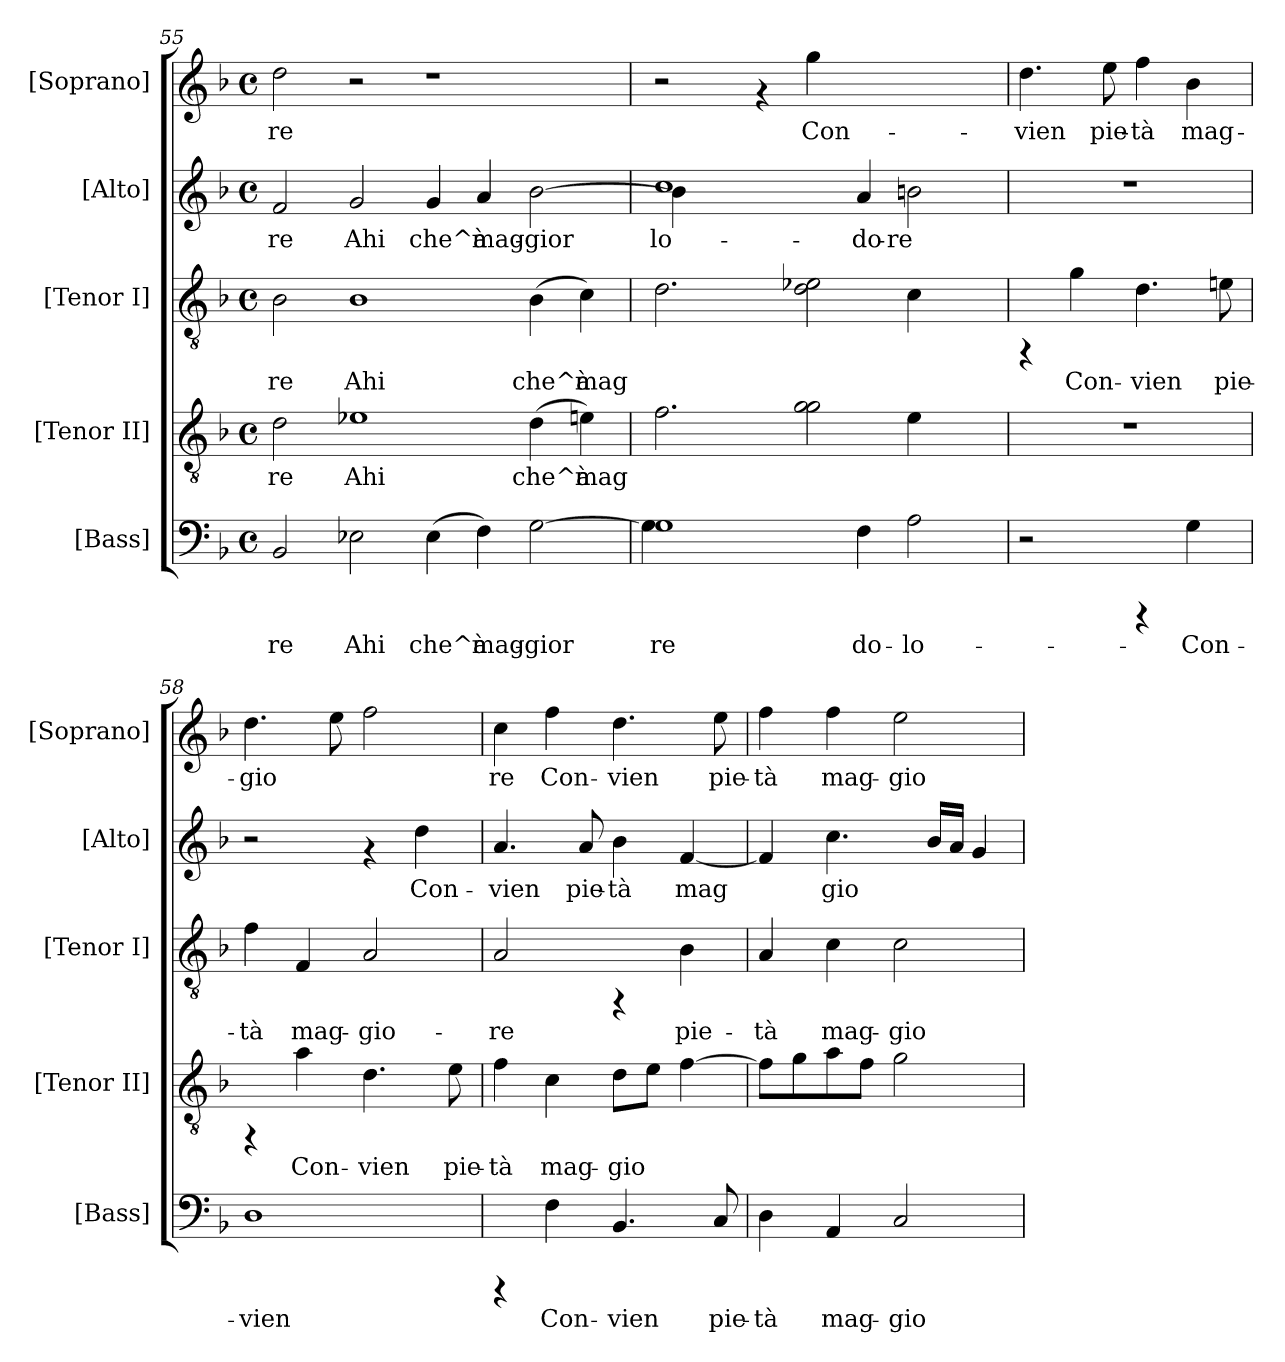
**kern	**text	**kern	**text	**kern	**text	**kern	**text	**kern	**text
*part5	*part5	*part4	*part4	*part3	*part3	*part2	*part2	*part1	*part1
*staff5	*staff5	*staff4	*staff4	*staff3	*staff3	*staff2	*staff2	*staff1	*staff1
*I"[Bass]	*	*I"[Tenor II]	*	*I"[Tenor I]	*	*I"[Alto]	*	*I"[Soprano]	*
*I'[Bass]	*	*I'[Tenor II]	*	*I'[Tenor I]	*	*I'[Alto]	*	*I'[Soprano]	*
!!LO:PB:g=z
*clefF4	*	*clefGv2	*	*clefGv2	*	*clefG2	*	*clefG2	*
*k[b-]	*	*k[b-]	*	*k[b-]	*	*k[b-]	*	*k[b-]	*
*F:	*	*F:	*	*F:	*	*F:	*	*F:	*
*M4/4	*	*M4/4	*	*M4/4	*	*M4/4	*	*M4/4	*
*met(c)	*	*met(c)	*	*met(c)	*	*met(c)	*	*met(c)	*
=55	=55	=55	=55	=55	=55	=55	=55	=55	=55
!	!LO:LY:b:cj	!	!LO:LY:b:cj	!	!LO:LY:b:cj	!	!LO:LY:b:cj	!	!LO:LY:b:cj
2BB-/	-re	2d\	-re	2B-\	-re	2f/	-re	2dd\	-re
!	!LO:LY:b:cj	!	!LO:LY:b:cj	!	!LO:LY:b:cj	!	!LO:LY:b:cj	!	!
2E-X\	Ahi	1e-X	Ahi	1B-	Ahi	2g/	Ahi	2r	.
!	!LO:LY:b:cj	!	!	!	!	!	!LO:LY:b:cj	!	!
(<4E-\	che^à	.	.	.	.	4g/	che^à	1r	.
!	!LO:LY:b:cj	!	!	!	!	!	!LO:LY:b:cj	!	!
4F\)	mag-	.	.	.	.	4a/	mag-	.	.
!	!LO:LY:b:cj	!	!LO:LY:b:cj	!	!LO:LY:b:cj	!	!LO:LY:b:cj	!	!
[>2G\	-gior	(<4d\	che^à	(<4B-\	che^à	[>2b-\	-gior	.	.
!	!	!	!LO:LY:b:cj	!	!LO:LY:b:cj	!	!	!	!
.	.	4en\)	mag-	4c\)	mag-	.	.	.	.
=56	=56	=56	=56	=56	=56	=56	=56	=56	=56
*^	*	*	*	*	*	*	*	*	*
!	!	!LO:LY:b:cj	!	!	!	!	!	!LO:LY:b:cj	!	!
*	*	*	*	*	*	*	*^	*	*	*
1G	4G\]	re	2.f\	.	2.d\	.	1cc	4b-\]	lo-	2r	.
.	1.ryy	.	.	.	.	.	.	1.ryy	.	.	.
.	.	.	.	.	.	.	.	.	.	4rf	.
!	!	!	!	!	!	!	!	!	!	!	!LO:LY:b:cj
.	.	.	2g\ 2g\	.	2e-X\ 2d\	.	.	.	.	4gg\	Con-
!	!	!LO:LY:b:cj	!	!	!	!	!	!	!LO:LY:b:cj	!	!
4F\	.	do-	.	.	.	.	4a/	.	-do-	2.ryy	.
!	!	!LO:LY:b:cj	!	!LO:LY:b:cj	!	!LO:LY:b:cj	!	!	!LO:LY:b:cj	!	!
2A\	.	-lo-	4e\	-	4c\	-	2bn\	.	-re	.	.
.	.	.	4ryy	.	4ryy	.	.	.	.	.	.
*v	*v	*	*	*	*	*	*v	*v	*	*	*
=57	=57	=57	=57	=57	=57	=57	=57	=57	=57
!	!	!	!	!	!	!	!	!	!LO:LY:b:cj
2r	.	1r	.	4rFF	.	1r	.	4.dd\	-vien
!	!	!	!	!	!LO:LY:b:cj	!	!	!	!
.	.	.	.	4g\	Con-	.	.	.	.
!	!	!	!	!	!	!	!	!	!LO:LY:b:cj
.	.	.	.	.	.	.	.	8ee\	pie-
!	!	!	!	!	!LO:LY:b:cj	!	!	!	!LO:LY:b:cj
4rCCC	.	.	.	4.d\	-vien	.	.	4ff\	-tà
!	!LO:LY:b:cj	!	!	!	!	!	!	!	!LO:LY:b:cj
4G\	-Con-	.	.	.	.	.	.	4b-\	mag-
!	!	!	!	!	!LO:LY:b:cj	!	!	!	!
.	.	.	.	8en\	pie-	.	.	.	.
=58	=58	=58	=58	=58	=58	=58	=58	=58	=58
!	!LO:LY:b:cj	!	!	!	!LO:LY:b:cj	!	!	!	!LO:LY:b:cj
1D	-vien	4rFF	.	4f\	-tà	2r	.	4.dd\	-gio-
!	!	!	!LO:LY:b:cj	!	!LO:LY:b:cj	!	!	!	!
.	.	4a\	Con-	4F/	mag-	.	.	.	.
!	!	!	!	!	!	!	!	!	!LO:LY:b:cj
.	.	.	.	.	.	.	.	8ee\	--
!	!	!	!LO:LY:b:cj	!	!LO:LY:b:cj	!	!	!	!LO:LY:b:cj
.	.	4.d\	-vien	2A/	-gio-	4rf	.	2ff\	--
!	!	!	!	!	!	!	!LO:LY:b:cj	!	!
.	.	.	.	.	.	4dd\	Con-	.	.
!	!	!	!LO:LY:b:cj	!	!	!	!	!	!
.	.	8e\	pie-	.	.	.	.	.	.
=59	=59	=59	=59	=59	=59	=59	=59	=59	=59
!	!	!	!LO:LY:b:cj	!	!LO:LY:b:cj	!	!LO:LY:b:cj	!	!LO:LY:b:cj
4rCCC	.	4f\	-tà	2A/	-re	4.a/	-vien	4cc\	-re
!	!LO:LY:b:cj	!	!LO:LY:b:cj	!	!	!	!	!	!LO:LY:b:cj
4F\	Con-	4c\	mag-	.	.	.	.	4ff\	Con-
!	!	!	!	!	!	!	!LO:LY:b:cj	!	!
.	.	.	.	.	.	8a/	pie-	.	.
!	!LO:LY:b:cj	!	!LO:LY:b:cj	!	!	!	!LO:LY:b:cj	!	!LO:LY:b:cj
4.BB-/	-vien	8d\L	-gio-	4rFF	.	4b-\	-tà	4.dd\	-vien
!	!	!	!LO:LY:b:cj	!	!	!	!	!	!
.	.	8e\J	--	.	.	.	.	.	.
!	!	!	!LO:LY:b:cj	!	!LO:LY:b:cj	!	!LO:LY:b:cj	!	!
.	.	[<4f\	--	4B-\	pie-	[<4f/	mag	.	.
!	!LO:LY:b:cj	!	!	!	!	!	!	!	!LO:LY:b:cj
8C/	pie-	.	.	.	.	.	.	8ee\	pie-
!!LO:PB:g=z
=60	=60	=60	=60	=60	=60	=60	=60	=60	=60
!	!LO:LY:b:cj	!	!LO:LY:b:cj	!	!LO:LY:b:cj	!	!LO:LY:b:cj	!	!LO:LY:b:cj
4D\	-tà	8f\L]	--	4A/	-tà	4f/]	.	4ff\	-tà
!	!	!	!LO:LY:b:cj	!	!	!	!	!	!
.	.	8g\	--	.	.	.	.	.	.
!	!LO:LY:b:cj	!	!LO:LY:b:cj	!	!LO:LY:b:cj	!	!LO:LY:b:cj	!	!LO:LY:b:cj
4AA/	mag-	8a\	--	4c\	mag-	4.cc\	gio-	4ff\	mag-
!	!	!	!LO:LY:b:cj	!	!	!	!	!	!
.	.	8f\J	--	.	.	.	.	.	.
!	!LO:LY:b:cj	!	!LO:LY:b:cj	!	!LO:LY:b:cj	!	!	!	!LO:LY:b:cj
2C/	-gio-	2g\	--	2c\	-gio-	.	.	2ee\	-gio-
!	!	!	!	!	!	!	!LO:LY:b:cj	!	!
.	.	.	.	.	.	16b-/L	--	.	.
!	!	!	!	!	!	!	!LO:LY:b:cj	!	!
.	.	.	.	.	.	16a/J	--	.	.
!	!	!	!	!	!	!	!LO:LY:b:cj	!	!
.	.	.	.	.	.	4g/	--	.	.
=	=	=	=	=	=	=	=	=	=
*-	*-	*-	*-	*-	*-	*-	*-	*-	*-
